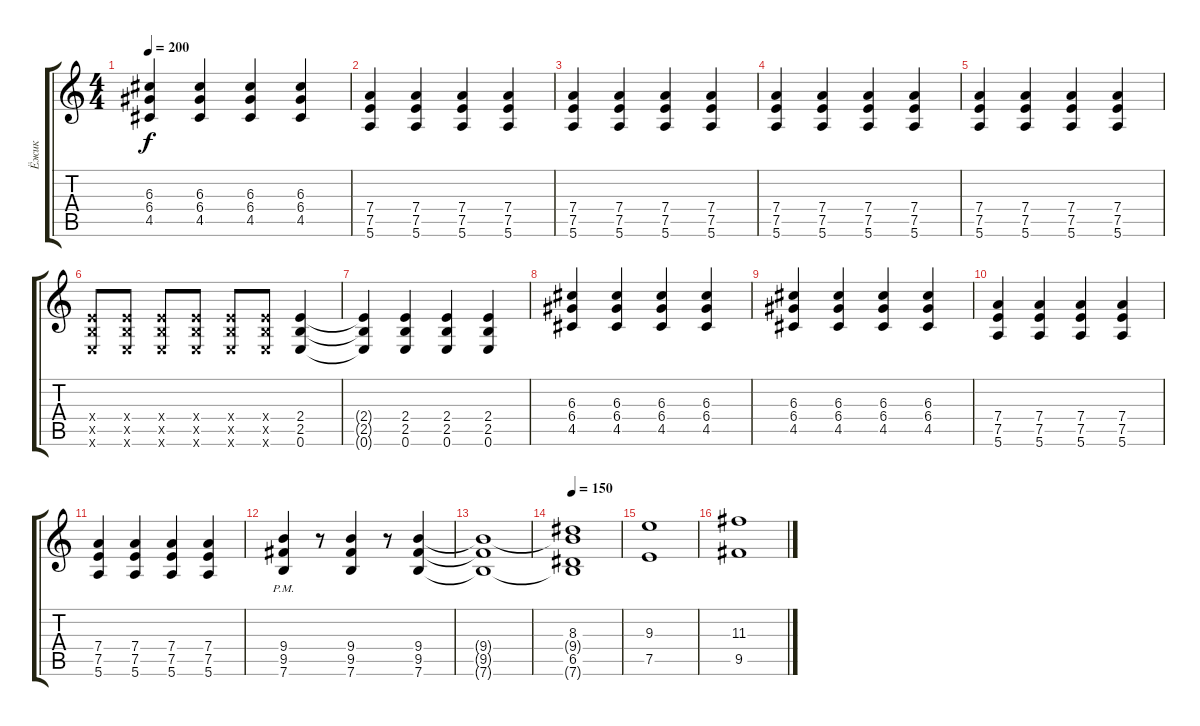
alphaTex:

\track ("Ёжик" "Ёжик") {instrument electricguitarmuted}
\staff {score tabs}
\tuning (E4 B3 G3 D3 A2 E2) {hide}
\ts (4 4)
\tempo 200
\clef g2
\ks c
(6.3 6.4 4.5).4{dy f} (6.3 6.4 4.5).4 (6.3 6.4 4.5).4 (6.3 6.4 4.5).4 |
(7.4 7.5 5.6).4 (7.4 7.5 5.6).4 (7.4 7.5 5.6).4 (7.4 7.5 5.6).4 |
(7.4 7.5 5.6).4 (7.4 7.5 5.6).4 (7.4 7.5 5.6).4 (7.4 7.5 5.6).4 |
(7.4 7.5 5.6).4 (7.4 7.5 5.6).4 (7.4 7.5 5.6).4 (7.4 7.5 5.6).4 |
(7.4 7.5 5.6).4 (7.4 7.5 5.6).4 (7.4 7.5 5.6).4 (7.4 7.5 5.6).4 |
(2.4{x} 2.5{x} 0.6{x}).8 (2.4{x} 2.5{x} 0.6{x}).8 (2.4{x} 2.5{x} 0.6{x}).8 (2.4{x} 2.5{x} 0.6{x}).8 (2.4{x} 2.5{x} 0.6{x}).8 (2.4{x} 2.5{x} 0.6{x}).8 (2.4 2.5 0.6).4 |
(2.4{t} 2.5{t} 0.6{t}).4 (2.4 2.5 0.6).4 (2.4 2.5 0.6).4 (2.4 2.5 0.6).4 |
(6.3 6.4 4.5).4 (6.3 6.4 4.5).4 (6.3 6.4 4.5).4 (6.3 6.4 4.5).4 |
(6.3 6.4 4.5).4 (6.3 6.4 4.5).4 (6.3 6.4 4.5).4 (6.3 6.4 4.5).4 |
(7.4 7.5 5.6).4 (7.4 7.5 5.6).4 (7.4 7.5 5.6).4 (7.4 7.5 5.6).4 |
(7.4 7.5 5.6).4 (7.4 7.5 5.6).4 (7.4 7.5 5.6).4 (7.4 7.5 5.6).4 |
(9.4 9.5{pm} 7.6).4 r.8 (9.4 9.5 7.6).4 r.8 (9.4 9.5 7.6).4 |
(9.4{t} 9.5{t} 7.6{t}).1 |
\tempo 150
(8.3 9.4{t} 6.5 7.6{t}).1 |
(9.3 7.5).1 |
(11.3 9.5).1
